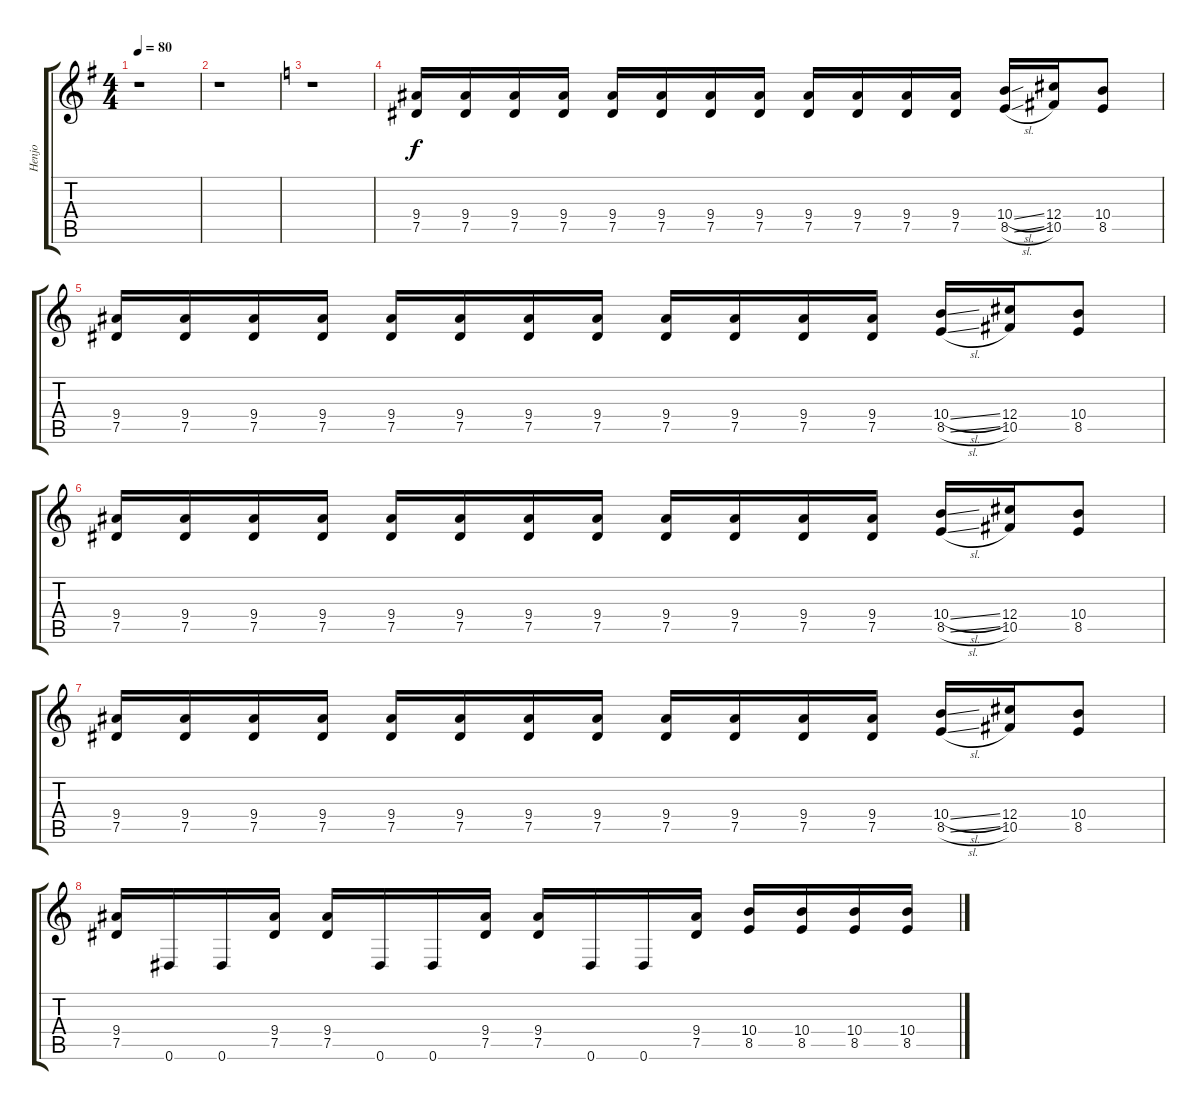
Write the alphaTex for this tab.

\track ("Henjo" "Henjo") {instrument distortionguitar}
\staff {score tabs}
\tuning (Eb4 Bb3 Gb3 Db3 Ab2 Eb2) {hide}
\ts (4 4)
\tempo 80
\clef g2
\ks g
r.1{dy f} |
r.1 |
\ks c
r.1 |
(9.4 7.5).16 (9.4 7.5).16 (9.4 7.5).16 (9.4 7.5).16 (9.4 7.5).16 (9.4 7.5).16 (9.4 7.5).16 (9.4 7.5).16 (9.4 7.5).16 (9.4 7.5).16 (9.4 7.5).16 (9.4 7.5).16 (10.4{sl} 8.5{sl}).16 (12.4 10.5).16 (10.4 8.5).8 |
(9.4 7.5).16 (9.4 7.5).16 (9.4 7.5).16 (9.4 7.5).16 (9.4 7.5).16 (9.4 7.5).16 (9.4 7.5).16 (9.4 7.5).16 (9.4 7.5).16 (9.4 7.5).16 (9.4 7.5).16 (9.4 7.5).16 (10.4{sl} 8.5{sl}).16 (12.4 10.5).16 (10.4 8.5).8 |
(9.4 7.5).16 (9.4 7.5).16 (9.4 7.5).16 (9.4 7.5).16 (9.4 7.5).16 (9.4 7.5).16 (9.4 7.5).16 (9.4 7.5).16 (9.4 7.5).16 (9.4 7.5).16 (9.4 7.5).16 (9.4 7.5).16 (10.4{sl} 8.5{sl}).16 (12.4 10.5).16 (10.4 8.5).8 |
(9.4 7.5).16 (9.4 7.5).16 (9.4 7.5).16 (9.4 7.5).16 (9.4 7.5).16 (9.4 7.5).16 (9.4 7.5).16 (9.4 7.5).16 (9.4 7.5).16 (9.4 7.5).16 (9.4 7.5).16 (9.4 7.5).16 (10.4{sl} 8.5{sl}).16 (12.4 10.5).16 (10.4 8.5).8 |
(9.4 7.5).16 0.6.16 0.6.16 (9.4 7.5).16 (9.4 7.5).16 0.6.16 0.6.16 (9.4 7.5).16 (9.4 7.5).16 0.6.16 0.6.16 (9.4 7.5).16 (10.4 8.5).16 (10.4 8.5).16 (10.4 8.5).16 (10.4 8.5).16
